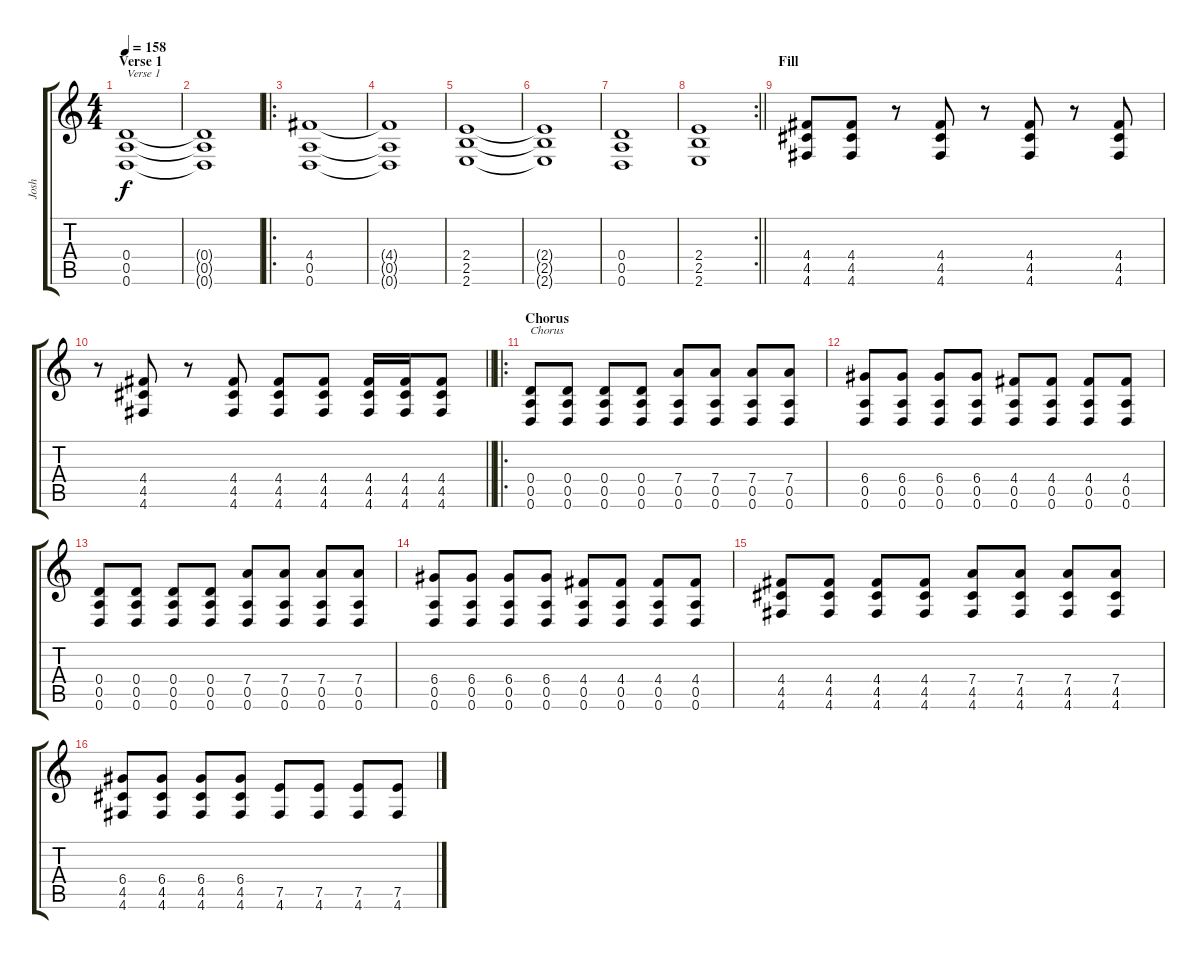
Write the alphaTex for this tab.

\track ("Josh" "Josh") {instrument distortionguitar}
\staff {score tabs}
\tuning (E4 B3 G3 D3 A2 D2) {hide}
\ts (4 4)
\section ("" "Verse 1")
\tempo 158
\clef g2
\ks c
(0.4 0.5 0.6).1{txt "Verse 1" dy f} |
(0.4{t} 0.5{t} 0.6{t}).1 |
\ro
(4.4 0.5 0.6).1 |
(4.4{t} 0.5{t} 0.6{t}).1 |
(2.4 2.5 2.6).1 |
(2.4{t} 2.5{t} 2.6{t}).1 |
(0.4 0.5 0.6).1 |
\rc 2
\barLineRight lightlight
(2.4 2.5 2.6).1 |
\section ("" "Fill")
(4.4 4.5 4.6).8 (4.4 4.5 4.6).8 r.8 (4.4 4.5 4.6).8 r.8 (4.4 4.5 4.6).8 r.8 (4.4 4.5 4.6).8 |
\barLineRight lightlight
r.8 (4.4 4.5 4.6).8 r.8 (4.4 4.5 4.6).8 (4.4 4.5 4.6).8 (4.4 4.5 4.6).8 (4.4 4.5 4.6).16 (4.4 4.5 4.6).16 (4.4 4.5 4.6).8 |
\ro
\section ("" "Chorus")
(0.4 0.5 0.6).8{txt "Chorus"} (0.4 0.5 0.6).8 (0.4 0.5 0.6).8 (0.4 0.5 0.6).8 (7.4 0.5 0.6).8 (7.4 0.5 0.6).8 (7.4 0.5 0.6).8 (7.4 0.5 0.6).8 |
(6.4 0.5 0.6).8 (6.4 0.5 0.6).8 (6.4 0.5 0.6).8 (6.4 0.5 0.6).8 (4.4 0.5 0.6).8 (4.4 0.5 0.6).8 (4.4 0.5 0.6).8 (4.4 0.5 0.6).8 |
(0.4 0.5 0.6).8 (0.4 0.5 0.6).8 (0.4 0.5 0.6).8 (0.4 0.5 0.6).8 (7.4 0.5 0.6).8 (7.4 0.5 0.6).8 (7.4 0.5 0.6).8 (7.4 0.5 0.6).8 |
(6.4 0.5 0.6).8 (6.4 0.5 0.6).8 (6.4 0.5 0.6).8 (6.4 0.5 0.6).8 (4.4 0.5 0.6).8 (4.4 0.5 0.6).8 (4.4 0.5 0.6).8 (4.4 0.5 0.6).8 |
(4.4 4.5 4.6).8 (4.4 4.5 4.6).8 (4.4 4.5 4.6).8 (4.4 4.5 4.6).8 (7.4 4.5 4.6).8 (7.4 4.5 4.6).8 (7.4 4.5 4.6).8 (7.4 4.5 4.6).8 |
(6.4 4.5 4.6).8 (6.4 4.5 4.6).8 (6.4 4.5 4.6).8 (6.4 4.5 4.6).8 (7.5 4.6).8 (7.5 4.6).8 (7.5 4.6).8 (7.5 4.6).8
